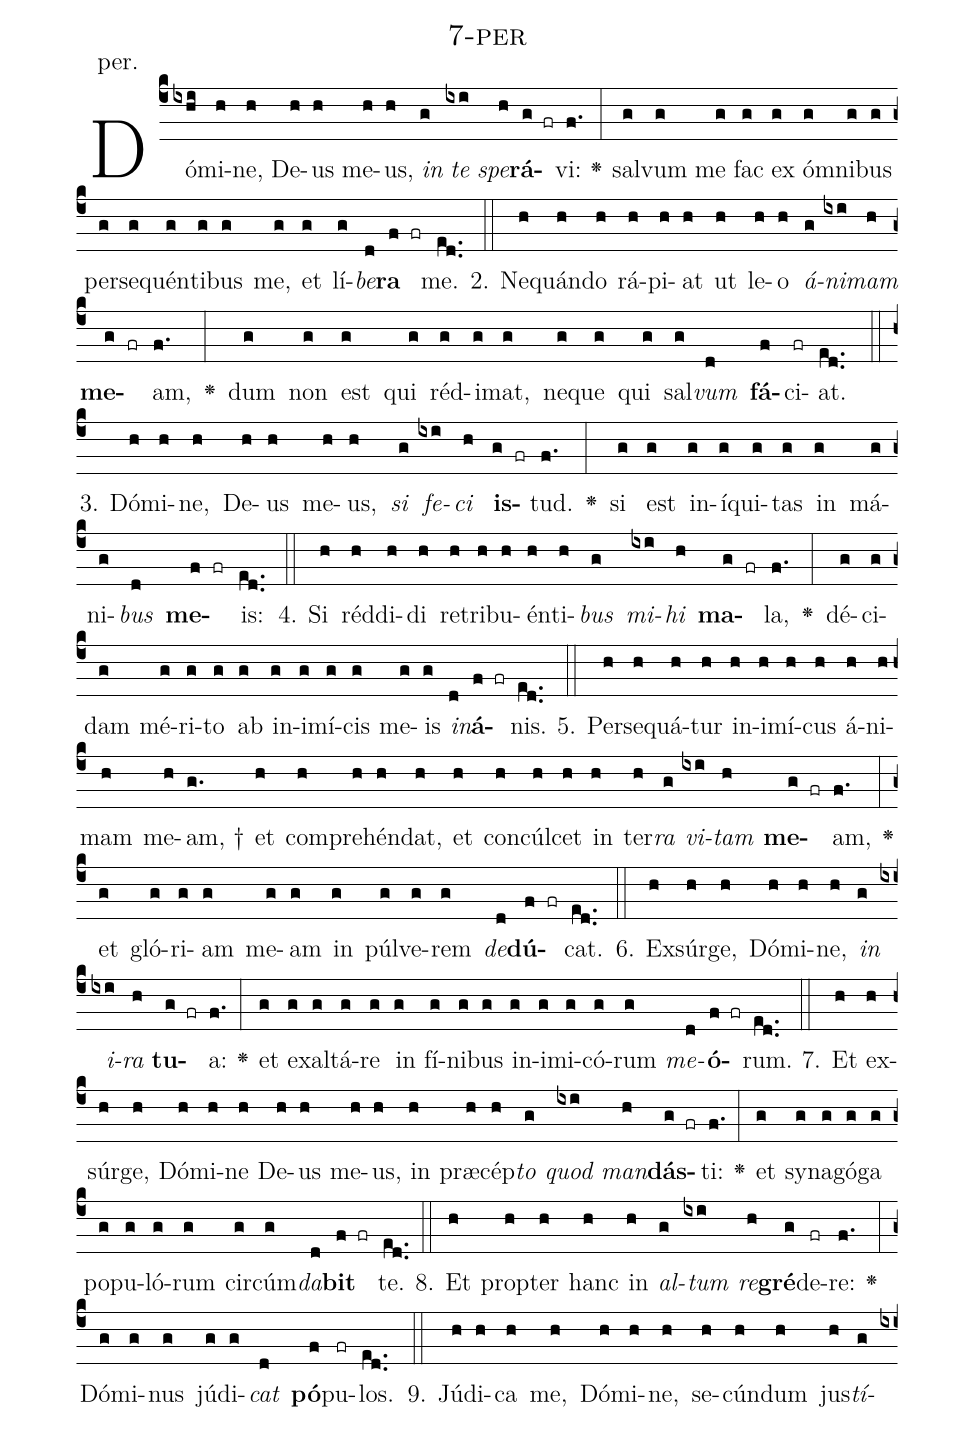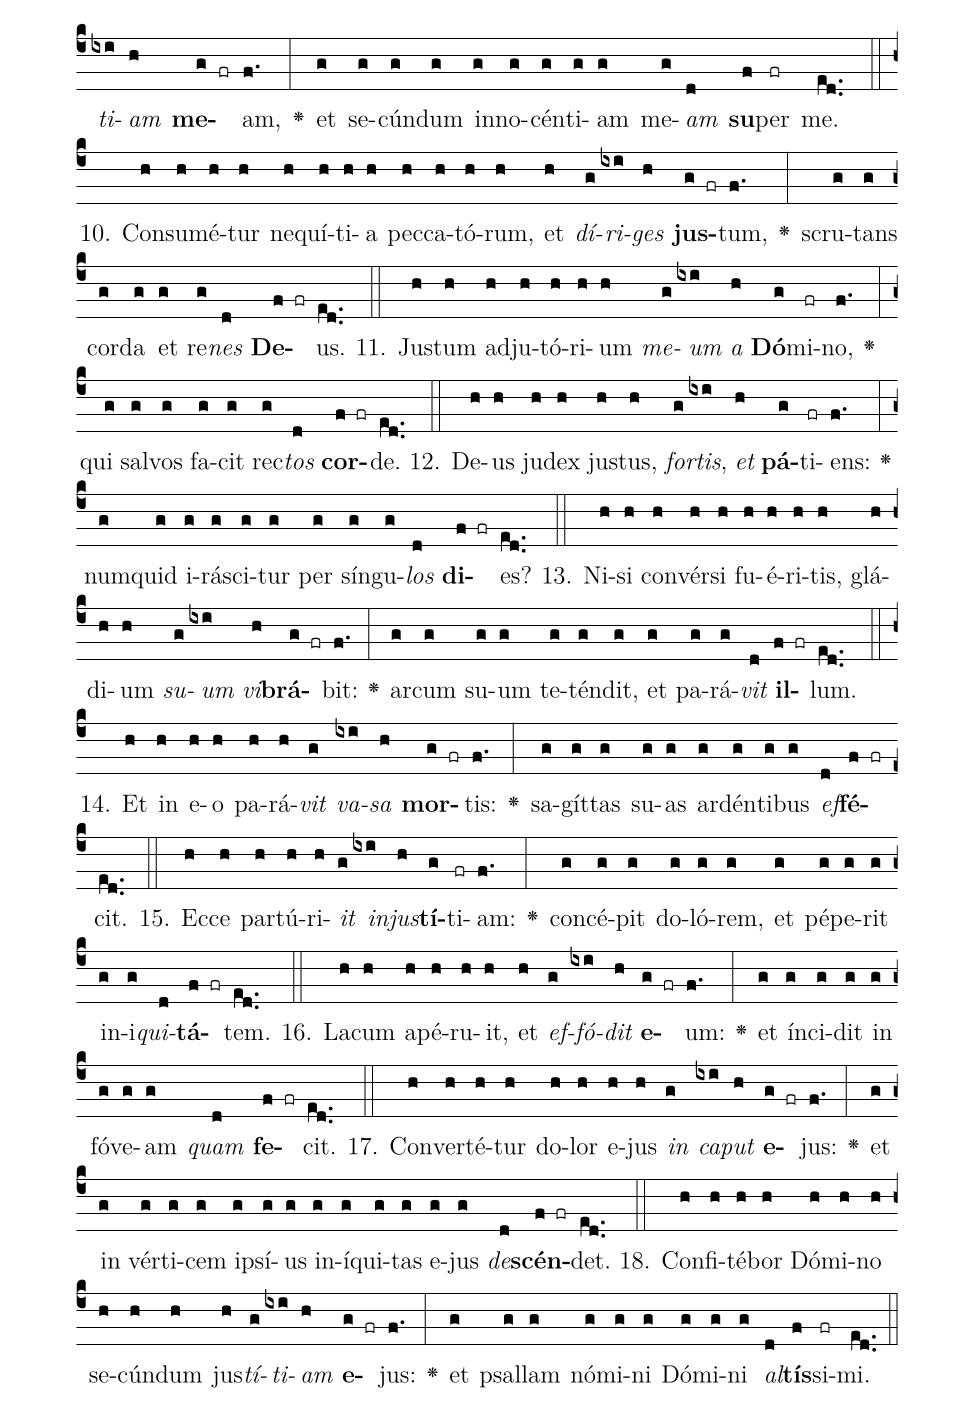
name: 7-per;
annotation: per.;
%%
(c4)Dó(ixhi)mi(h)ne,(h) De(h)us(h) me(h)us,(h) <i>in</i>(g) <i>te</i>(ixi) <i>spe</i>(h)<b>rá</b>(g fr)vi:(f.) <v>\greheightstar</v>(:) sal(g)vum(g) me(g) fac(g) ex(g) óm(g)ni(g)bus(g) per(g)se(g)quén(g)ti(g)bus(g) me,(g) et(g) lí(g)<i>be</i>(d)<b>ra</b>(f fr) me.(ed..) (::)
2. Ne(h)quán(h)do(h) rá(h)pi(h)at(h) ut(h) le(h)o(h) <i>á</i>(g)<i>ni</i>(ixi)<i>mam</i>(h) <b>me</b>(g fr)am,(f.) <v>\greheightstar</v>(:) dum(g) non(g) est(g) qui(g) réd(g)i(g)mat,(g) ne(g)que(g) qui(g) sal(g)<i>vum</i>(d) <b>fá</b>(f)ci(fr)at.(ed..) (::)
3. Dó(h)mi(h)ne,(h) De(h)us(h) me(h)us,(h) <i>si</i>(g) <i>fe</i>(ixi)<i>ci</i>(h) <b>is</b>(g fr)tud.(f.) <v>\greheightstar</v>(:) si(g) est(g) in(g)í(g)qui(g)tas(g) in(g) má(g)ni(g)<i>bus</i>(d) <b>me</b>(f fr)is:(ed..) (::)
4. Si(h) réd(h)di(h)di(h) re(h)tri(h)bu(h)én(h)ti(h)<i>bus</i>(g) <i>mi</i>(ixi)<i>hi</i>(h) <b>ma</b>(g fr)la,(f.) <v>\greheightstar</v>(:) dé(g)ci(g)dam(g) mé(g)ri(g)to(g) ab(g) in(g)i(g)mí(g)cis(g) me(g)is(g) <i>in</i>(d)<b>á</b>(f fr)nis.(ed..) (::)
5. Per(h)se(h)quá(h)tur(h) in(h)i(h)mí(h)cus(h) á(h)ni(h)mam(h) me(h)am, †(g.) et(h) com(h)pre(h)hén(h)dat,(h) et(h) con(h)cúl(h)cet(h) in(h) ter(h)<i>ra</i>(g) <i>vi</i>(ixi)<i>tam</i>(h) <b>me</b>(g fr)am,(f.) <v>\greheightstar</v>(:) et(g) gló(g)ri(g)am(g) me(g)am(g) in(g) púl(g)ve(g)rem(g) <i>de</i>(d)<b>dú</b>(f fr)cat.(ed..) (::)
6. Ex(h)súr(h)ge,(h) Dó(h)mi(h)ne,(h) <i>in</i>(g) <i>i</i>(ixi)<i>ra</i>(h) <b>tu</b>(g fr)a:(f.) <v>\greheightstar</v>(:) et(g) ex(g)al(g)tá(g)re(g) in(g) fí(g)ni(g)bus(g) in(g)i(g)mi(g)có(g)rum(g) <i>me</i>(d)<b>ó</b>(f fr)rum.(ed..) (::)
7. Et(h) ex(h)súr(h)ge,(h) Dó(h)mi(h)ne(h) De(h)us(h) me(h)us,(h) in(h) præ(h)cép(h)<i>to</i>(g) <i>quod</i>(ixi) <i>man</i>(h)<b>dás</b>(g fr)ti:(f.) <v>\greheightstar</v>(:) et(g) sy(g)na(g)gó(g)ga(g) po(g)pu(g)ló(g)rum(g) cir(g)cúm(g)<i>da</i>(d)<b>bit</b>(f fr) te.(ed..) (::)
8. Et(h) prop(h)ter(h) hanc(h) in(h) <i>al</i>(g)<i>tum</i>(ixi) <i>re</i>(h)<b>gré</b>(g)de(fr)re:(f.) <v>\greheightstar</v>(:) Dó(g)mi(g)nus(g) jú(g)di(g)<i>cat</i>(d) <b>pó</b>(f)pu(fr)los.(ed..) (::)
9. Jú(h)di(h)ca(h) me,(h) Dó(h)mi(h)ne,(h) se(h)cún(h)dum(h) jus(h)<i>tí</i>(g)<i>ti</i>(ixi)<i>am</i>(h) <b>me</b>(g fr)am,(f.) <v>\greheightstar</v>(:) et(g) se(g)cún(g)dum(g) in(g)no(g)cén(g)ti(g)am(g) me(g)<i>am</i>(d) <b>su</b>(f)per(fr) me.(ed..) (::)
10. Con(h)su(h)mé(h)tur(h) ne(h)quí(h)ti(h)a(h) pec(h)ca(h)tó(h)rum,(h) et(h) <i>dí</i>(g)<i>ri</i>(ixi)<i>ges</i>(h) <b>jus</b>(g fr)tum,(f.) <v>\greheightstar</v>(:) scru(g)tans(g) cor(g)da(g) et(g) re(g)<i>nes</i>(d) <b>De</b>(f fr)us.(ed..) (::)
11. Jus(h)tum(h) ad(h)ju(h)tó(h)ri(h)um(h) <i>me</i>(g)<i>um</i>(ixi) <i>a</i>(h) <b>Dó</b>(g)mi(fr)no,(f.) <v>\greheightstar</v>(:) qui(g) sal(g)vos(g) fa(g)cit(g) rec(g)<i>tos</i>(d) <b>cor</b>(f fr)de.(ed..) (::)
12. De(h)us(h) ju(h)dex(h) jus(h)tus,(h) <i>for</i>(g)<i>tis</i>,(ixi) <i>et</i>(h) <b>pá</b>(g)ti(fr)ens:(f.) <v>\greheightstar</v>(:) num(g)quid(g) i(g)rá(g)sci(g)tur(g) per(g) sín(g)gu(g)<i>los</i>(d) <b>di</b>(f fr)es?(ed..) (::)
13. Ni(h)si(h) con(h)vér(h)si(h) fu(h)é(h)ri(h)tis,(h) glá(h)di(h)um(h) <i>su</i>(g)<i>um</i>(ixi) <i>vi</i>(h)<b>brá</b>(g fr)bit:(f.) <v>\greheightstar</v>(:) ar(g)cum(g) su(g)um(g) te(g)tén(g)dit,(g) et(g) pa(g)rá(g)<i>vit</i>(d) <b>il</b>(f fr)lum.(ed..) (::)
14. Et(h) in(h) e(h)o(h) pa(h)rá(h)<i>vit</i>(g) <i>va</i>(ixi)<i>sa</i>(h) <b>mor</b>(g fr)tis:(f.) <v>\greheightstar</v>(:) sa(g)gít(g)tas(g) su(g)as(g) ar(g)dén(g)ti(g)bus(g) <i>ef</i>(d)<b>fé</b>(f fr)cit.(ed..) (::)
15. Ec(h)ce(h) par(h)tú(h)ri(h)<i>it</i>(g) <i>in</i>(ixi)<i>jus</i>(h)<b>tí</b>(g)ti(fr)am:(f.) <v>\greheightstar</v>(:) con(g)cé(g)pit(g) do(g)ló(g)rem,(g) et(g) pé(g)pe(g)rit(g) in(g)i(g)<i>qui</i>(d)<b>tá</b>(f fr)tem.(ed..) (::)
16. La(h)cum(h) a(h)pé(h)ru(h)it,(h) et(h) <i>ef</i>(g)<i>fó</i>(ixi)<i>dit</i>(h) <b>e</b>(g fr)um:(f.) <v>\greheightstar</v>(:) et(g) ín(g)ci(g)dit(g) in(g) fó(g)ve(g)am(g) <i>quam</i>(d) <b>fe</b>(f fr)cit.(ed..) (::)
17. Con(h)ver(h)té(h)tur(h) do(h)lor(h) e(h)jus(h) <i>in</i>(g) <i>ca</i>(ixi)<i>put</i>(h) <b>e</b>(g fr)jus:(f.) <v>\greheightstar</v>(:) et(g) in(g) vér(g)ti(g)cem(g) ip(g)sí(g)us(g) in(g)í(g)qui(g)tas(g) e(g)jus(g) <i>de</i>(d)<b>scén</b>(f fr)det.(ed..) (::)
18. Con(h)fi(h)té(h)bor(h) Dó(h)mi(h)no(h) se(h)cún(h)dum(h) jus(h)<i>tí</i>(g)<i>ti</i>(ixi)<i>am</i>(h) <b>e</b>(g fr)jus:(f.) <v>\greheightstar</v>(:) et(g) psal(g)lam(g) nó(g)mi(g)ni(g) Dó(g)mi(g)ni(g) <i>al</i>(d)<b>tís</b>(f)si(fr)mi.(ed..) (::)
